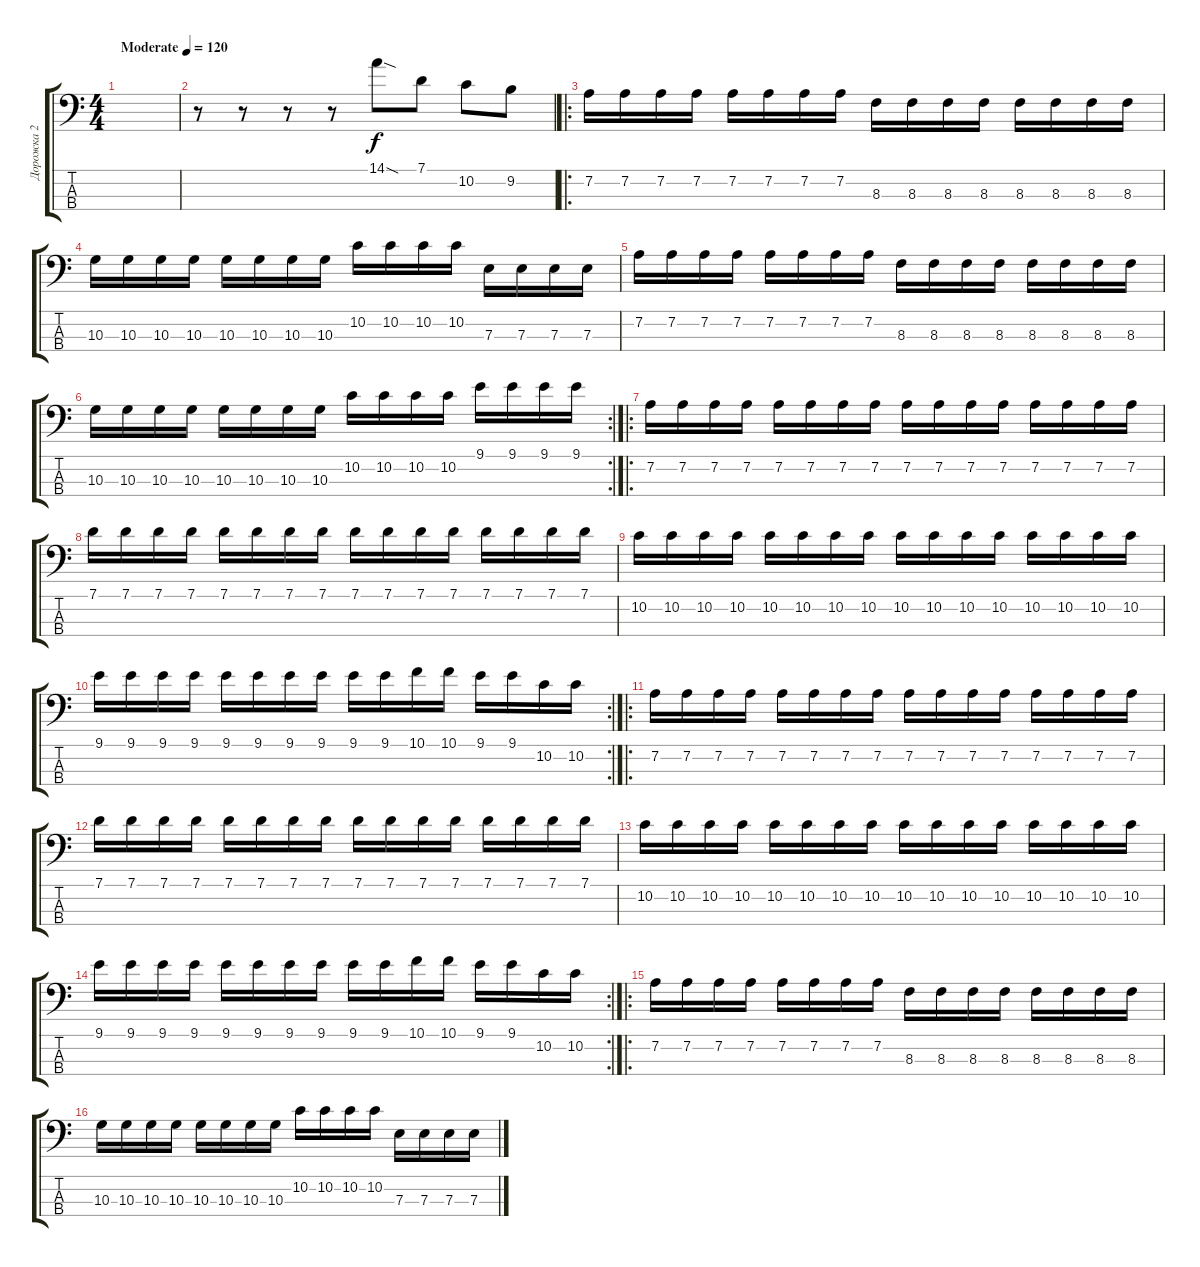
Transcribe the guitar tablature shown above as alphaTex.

\track ("Дорожка 2" "Дорожка 2") {instrument slapbass1}
\staff {score tabs}
\tuning (G2 D2 A1 E1) {hide}
\ts (4 4)
\tempo (120 "Moderate")
\clef f4
\ks c
|
r.8 r.8 r.8 r.8 14.1{sod}.8 7.1.8 10.2.8 9.2.8 |
\ro
7.2.16 7.2.16 7.2.16 7.2.16 7.2.16 7.2.16 7.2.16 7.2.16 8.3.16 8.3.16 8.3.16 8.3.16 8.3.16 8.3.16 8.3.16 8.3.16 |
10.3.16 10.3.16 10.3.16 10.3.16 10.3.16 10.3.16 10.3.16 10.3.16 10.2.16 10.2.16 10.2.16 10.2.16 7.3.16 7.3.16 7.3.16 7.3.16 |
7.2.16 7.2.16 7.2.16 7.2.16 7.2.16 7.2.16 7.2.16 7.2.16 8.3.16 8.3.16 8.3.16 8.3.16 8.3.16 8.3.16 8.3.16 8.3.16 |
\rc 2
10.3.16 10.3.16 10.3.16 10.3.16 10.3.16 10.3.16 10.3.16 10.3.16 10.2.16 10.2.16 10.2.16 10.2.16 9.1.16 9.1.16 9.1.16 9.1.16 |
\ro
7.2.16 7.2.16 7.2.16 7.2.16 7.2.16 7.2.16 7.2.16 7.2.16 7.2.16 7.2.16 7.2.16 7.2.16 7.2.16 7.2.16 7.2.16 7.2.16 |
7.1.16 7.1.16 7.1.16 7.1.16 7.1.16 7.1.16 7.1.16 7.1.16 7.1.16 7.1.16 7.1.16 7.1.16 7.1.16 7.1.16 7.1.16 7.1.16 |
10.2.16 10.2.16 10.2.16 10.2.16 10.2.16 10.2.16 10.2.16 10.2.16 10.2.16 10.2.16 10.2.16 10.2.16 10.2.16 10.2.16 10.2.16 10.2.16 |
\rc 2
9.1.16 9.1.16 9.1.16 9.1.16 9.1.16 9.1.16 9.1.16 9.1.16 9.1.16 9.1.16 10.1.16 10.1.16 9.1.16 9.1.16 10.2.16 10.2.16 |
\ro
7.2.16 7.2.16 7.2.16 7.2.16 7.2.16 7.2.16 7.2.16 7.2.16 7.2.16 7.2.16 7.2.16 7.2.16 7.2.16 7.2.16 7.2.16 7.2.16 |
7.1.16 7.1.16 7.1.16 7.1.16 7.1.16 7.1.16 7.1.16 7.1.16 7.1.16 7.1.16 7.1.16 7.1.16 7.1.16 7.1.16 7.1.16 7.1.16 |
10.2.16 10.2.16 10.2.16 10.2.16 10.2.16 10.2.16 10.2.16 10.2.16 10.2.16 10.2.16 10.2.16 10.2.16 10.2.16 10.2.16 10.2.16 10.2.16 |
\rc 2
9.1.16 9.1.16 9.1.16 9.1.16 9.1.16 9.1.16 9.1.16 9.1.16 9.1.16 9.1.16 10.1.16 10.1.16 9.1.16 9.1.16 10.2.16 10.2.16 |
\ro
7.2.16 7.2.16 7.2.16 7.2.16 7.2.16 7.2.16 7.2.16 7.2.16 8.3.16 8.3.16 8.3.16 8.3.16 8.3.16 8.3.16 8.3.16 8.3.16 |
10.3.16 10.3.16 10.3.16 10.3.16 10.3.16 10.3.16 10.3.16 10.3.16 10.2.16 10.2.16 10.2.16 10.2.16 7.3.16 7.3.16 7.3.16 7.3.16
